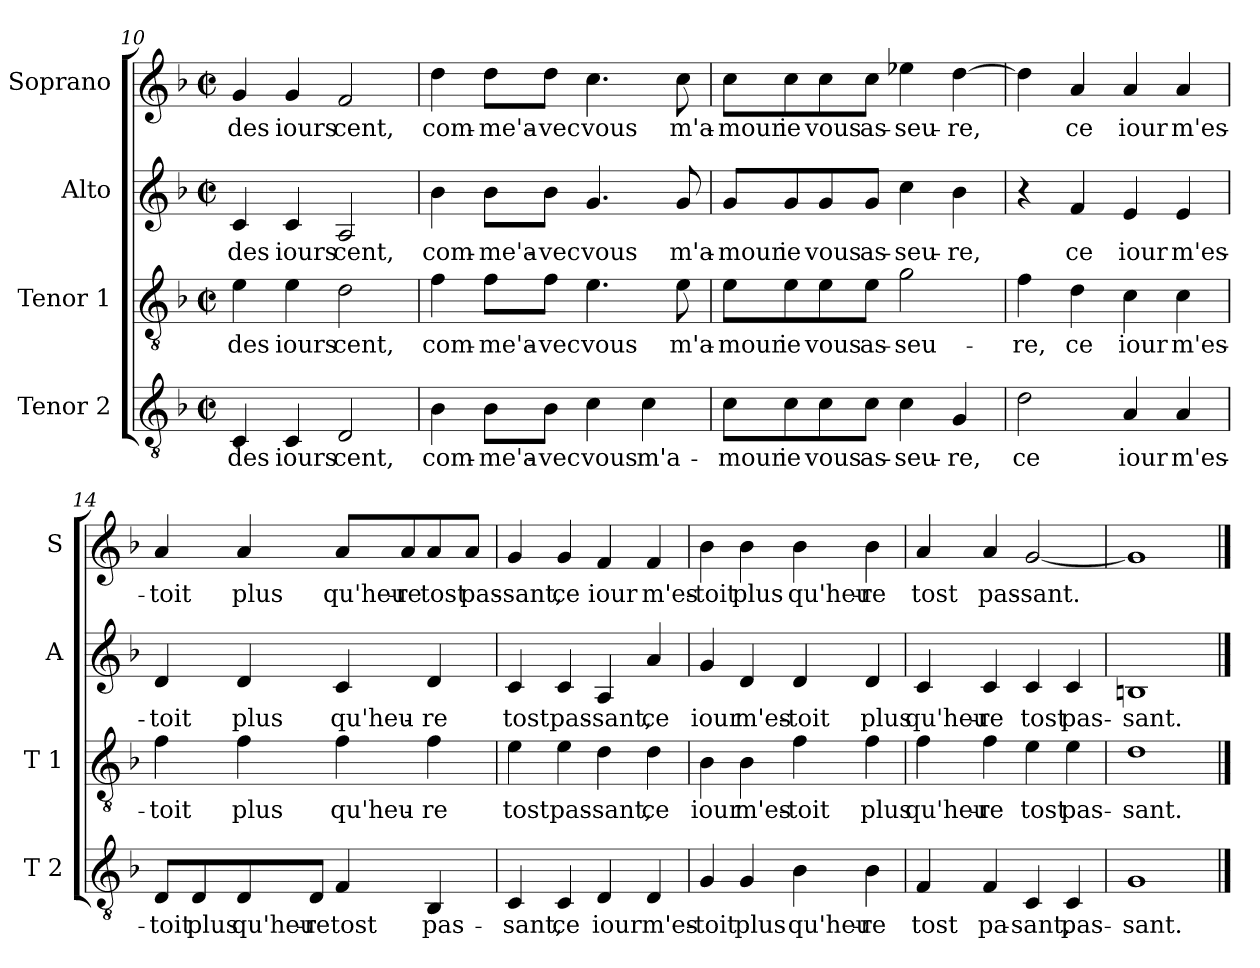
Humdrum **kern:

**kern	**text	**kern	**text	**kern	**text	**kern	**text
*part4	*part4	*part3	*part3	*part2	*part2	*part1	*part1
*staff4	*staff4	*staff3	*staff3	*staff2	*staff2	*staff1	*staff1
*I"Tenor 2	*	*I"Tenor 1	*	*I"Alto	*	*I"Soprano	*
*I'T 2	*	*I'T 1	*	*I'A	*	*I'S	*
*clefGv2	*	*clefGv2	*	*clefG2	*	*clefG2	*
*k[b-]	*	*k[b-]	*	*k[b-]	*	*k[b-]	*
*F:	*	*F:	*	*F:	*	*F:	*
*M2/2	*	*M2/2	*	*M2/2	*	*M2/2	*
*met(c|)	*	*met(c|)	*	*met(c|)	*	*met(c|)	*
=10	=10	=10	=10	=10	=10	=10	=10
!	!LO:LY:b	!	!LO:LY:b	!	!LO:LY:b	!	!LO:LY:b
4C/	des	4e\	des	4c/	des	4g/	des
!	!LO:LY:b	!	!LO:LY:b	!	!LO:LY:b	!	!LO:LY:b
4C/	iours	4e\	iours	4c/	iours	4g/	iours
!	!LO:LY:b	!	!LO:LY:b	!	!LO:LY:b	!	!LO:LY:b
2D/	cent,	2d\	cent,	2A/	cent,	2f/	cent,
=11	=11	=11	=11	=11	=11	=11	=11
!	!LO:LY:b	!	!LO:LY:b	!	!LO:LY:b	!	!LO:LY:b
4B-\	com-	4f\	com-	4b-\	com-	4dd\	com-
!	!LO:LY:b	!	!LO:LY:b	!	!LO:LY:b	!	!LO:LY:b
8B-\L	-me'a-	8f\L	-me'a-	8b-\L	-me'a-	8dd\L	-me'a-
!	!LO:LY:b	!	!LO:LY:b	!	!LO:LY:b	!	!LO:LY:b
8B-\J	-vec	8f\J	-vec	8b-\J	-vec	8dd\J	-vec
!	!LO:LY:b	!	!LO:LY:b	!	!LO:LY:b	!	!LO:LY:b
4c\	vous	4.e\	vous	4.g/	vous	4.cc\	vous
!	!LO:LY:b	!	!	!	!	!	!
4c\	m'a-	.	.	.	.	.	.
!	!	!	!LO:LY:b	!	!LO:LY:b	!	!LO:LY:b
.	.	8e\	m'a-	8g/	m'a-	8cc\	m'a-
!!LO:LB:g=z
=12	=12	=12	=12	=12	=12	=12	=12
!	!LO:LY:b	!	!LO:LY:b	!	!LO:LY:b	!	!LO:LY:b
8c\L	-mour	8e\L	-mour	8g/L	-mour	8cc\L	-mour
!	!LO:LY:b	!	!LO:LY:b	!	!LO:LY:b	!	!LO:LY:b
8c\	ie	8e\	ie	8g/	ie	8cc\	ie
!	!LO:LY:b	!	!LO:LY:b	!	!LO:LY:b	!	!LO:LY:b
8c\	vous	8e\	vous	8g/	vous	8cc\	vous
!	!LO:LY:b	!	!LO:LY:b	!	!LO:LY:b	!	!LO:LY:b
8c\J	as-	8e\J	as-	8g/J	as-	8cc\J	as-
!	!LO:LY:b	!	!LO:LY:b	!	!LO:LY:b	!	!LO:LY:b
4c\	-seu-	2g\	-seu-	4cc\	-seu-	4ee-X\	-seu-
!	!LO:LY:b	!	!	!	!LO:LY:b	!	!LO:LY:b
4G/	-re,	.	.	4b-\	-re,	[4dd\	-re,
=13	=13	=13	=13	=13	=13	=13	=13
!	!LO:LY:b	!	!LO:LY:b	!	!	!	!
2d\	ce	4f\	-re,	4r	.	4dd\]	.
!	!	!	!LO:LY:b	!	!LO:LY:b	!	!LO:LY:b
.	.	4d\	ce	4f/	ce	4a/	ce
!	!LO:LY:b	!	!LO:LY:b	!	!LO:LY:b	!	!LO:LY:b
4A/	iour	4c\	iour	4e/	iour	4a/	iour
!	!LO:LY:b	!	!LO:LY:b	!	!LO:LY:b	!	!LO:LY:b
4A/	m'es-	4c\	m'es-	4e/	m'es-	4a/	m'es-
=14	=14	=14	=14	=14	=14	=14	=14
!	!LO:LY:b	!	!LO:LY:b	!	!LO:LY:b	!	!LO:LY:b
8D/L	-toit	4f\	-toit	4d/	-toit	4a/	-toit
!	!LO:LY:b	!	!	!	!	!	!
8D/	plus	.	.	.	.	.	.
!	!LO:LY:b	!	!LO:LY:b	!	!LO:LY:b	!	!LO:LY:b
8D/	qu'heu-	4f\	plus	4d/	plus	4a/	plus
!	!LO:LY:b	!	!	!	!	!	!
8D/J	-re	.	.	.	.	.	.
!	!LO:LY:b	!	!LO:LY:b	!	!LO:LY:b	!	!LO:LY:b
4F/	tost	4f\	qu'heu-	4c/	qu'heu-	8a/L	qu'heu-
!	!	!	!	!	!	!	!LO:LY:b
.	.	.	.	.	.	8a/	-re
!	!LO:LY:b	!	!LO:LY:b	!	!LO:LY:b	!	!LO:LY:b
4BB-/	pas-	4f\	-re	4d/	-re	8a/	tost
!	!	!	!	!	!	!	!LO:LY:b
.	.	.	.	.	.	8a/J	pas-
!!LO:LB:g=z
=15	=15	=15	=15	=15	=15	=15	=15
!	!LO:LY:b	!	!LO:LY:b	!	!LO:LY:b	!	!LO:LY:b
4C/	-sant,	4e\	tost	4c/	tost	4g/	-sant,
!	!LO:LY:b	!	!LO:LY:b	!	!LO:LY:b	!	!LO:LY:b
4C/	ce	4e\	pas-	4c/	pas-	4g/	ce
!	!LO:LY:b	!	!LO:LY:b	!	!LO:LY:b	!	!LO:LY:b
4D/	iour	4d\	-sant,	4A/	-sant,	4f/	iour
!	!LO:LY:b	!	!LO:LY:b	!	!LO:LY:b	!	!LO:LY:b
4D/	m'es-	4d\	ce	4a/	ce	4f/	m'es-
=16	=16	=16	=16	=16	=16	=16	=16
!	!LO:LY:b	!	!LO:LY:b	!	!LO:LY:b	!	!LO:LY:b
4G/	-toit	4B-\	iour	4g/	iour	4b-\	-toit
!	!LO:LY:b	!	!LO:LY:b	!	!LO:LY:b	!	!LO:LY:b
4G/	plus	4B-\	m'es-	4d/	m'es-	4b-\	plus
!	!LO:LY:b	!	!LO:LY:b	!	!LO:LY:b	!	!LO:LY:b
4B-\	qu'heu-	4f\	-toit	4d/	-toit	4b-\	qu'heu-
!	!LO:LY:b	!	!LO:LY:b	!	!LO:LY:b	!	!LO:LY:b
4B-\	-re	4f\	plus	4d/	plus	4b-\	-re
=17	=17	=17	=17	=17	=17	=17	=17
!	!LO:LY:b	!	!LO:LY:b	!	!LO:LY:b	!	!LO:LY:b
4F/	tost	4f\	qu'heu-	4c/	qu'heu-	4a/	tost
!	!LO:LY:b	!	!LO:LY:b	!	!LO:LY:b	!	!LO:LY:b
4F/	pa-	4f\	-re	4c/	-re	4a/	pas-
!	!LO:LY:b	!	!LO:LY:b	!	!LO:LY:b	!	!LO:LY:b
4C/	-sant,	4e\	tost	4c/	tost	[2g/	-sant.
!	!LO:LY:b	!	!LO:LY:b	!	!LO:LY:b	!	!
4C/	pas-	4e\	pas-	4c/	pas-	.	.
=18	=18	=18	=18	=18	=18	=18	=18
!	!LO:LY:b	!	!LO:LY:b	!	!LO:LY:b	!	!
1G	-sant.	1d	-sant.	1Bn	-sant.	1g]	.
==	==	==	==	==	==	==	==
*-	*-	*-	*-	*-	*-	*-	*-
